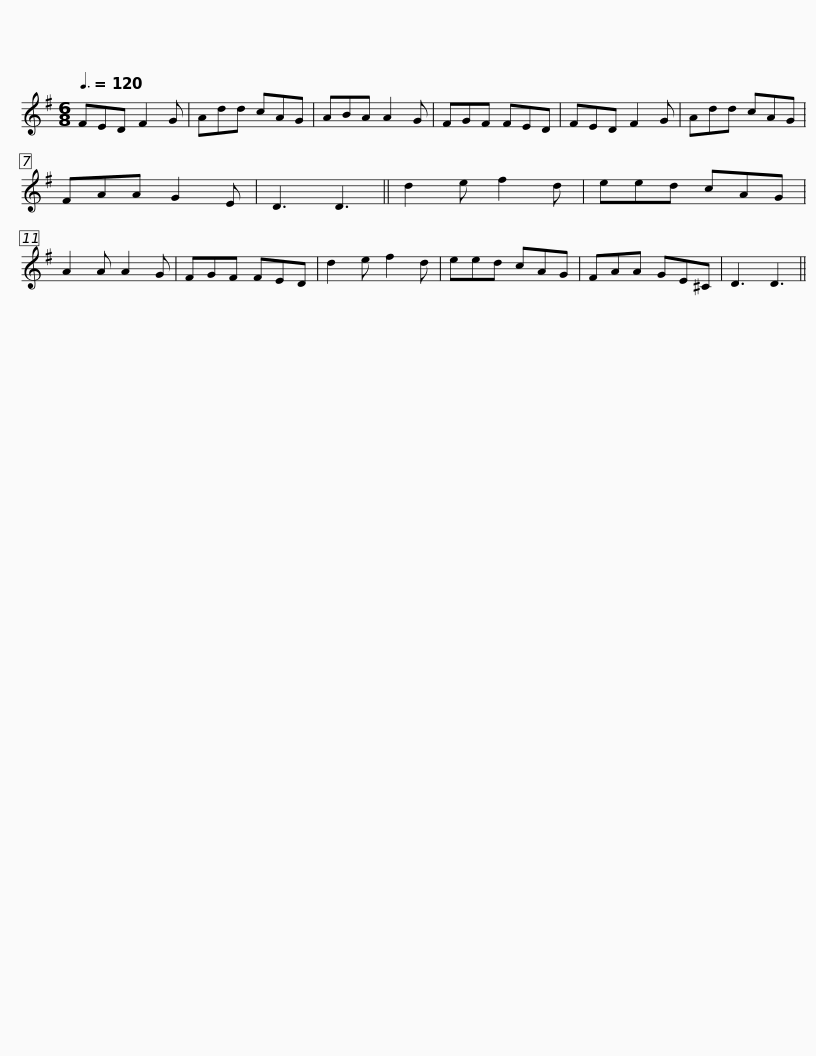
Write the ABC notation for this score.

X:1
L:1/8
Q:3/8=120
M:6/8
I:linebreak $
K:G
V:1 treble
V:1
 FED F2 G | Add cAG | ABA A2 G | FGF FED | FED F2 G | %5
 Add cAG | FAA G2 E | D3 D3 ||$ d2 e f2 d | eed cAG | %10
 A2 A A2 G | FGF FED | d2 e f2 d | eed cAG | FAA GE^C | %15
 D3 D3 || %16
